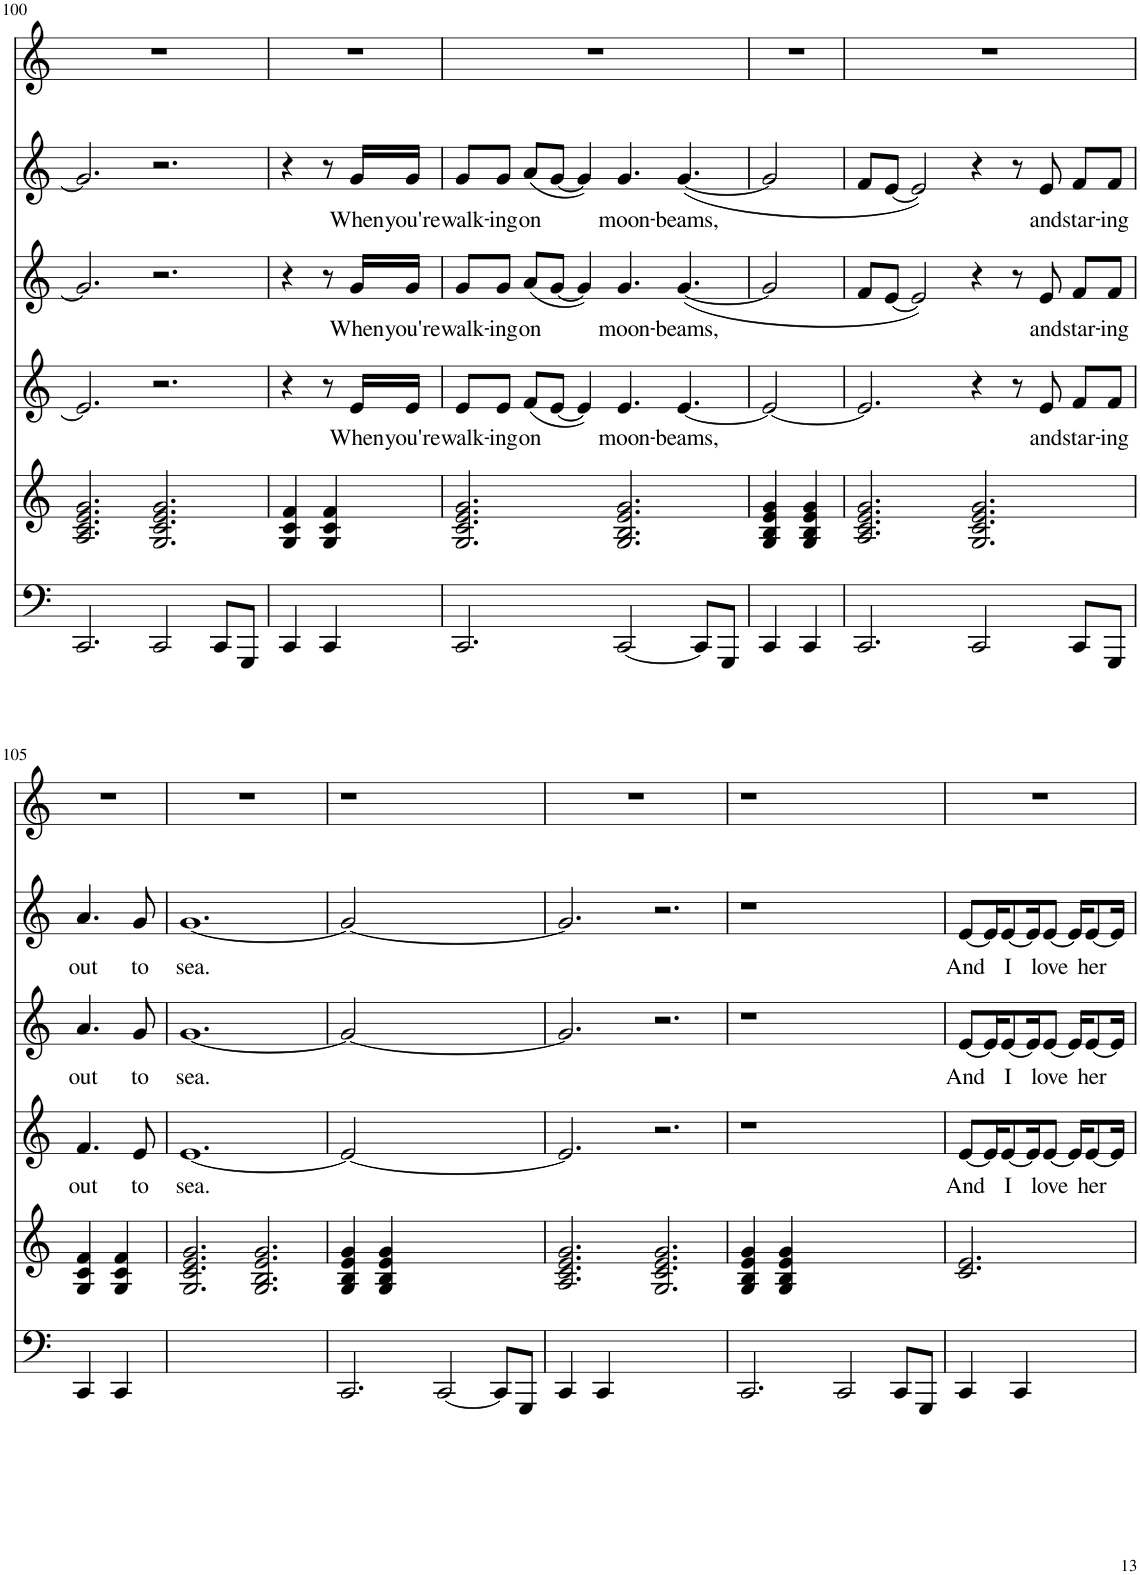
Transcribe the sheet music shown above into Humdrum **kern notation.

**kern	**kern	**kern	**text	**kern	**text	**kern	**text	**kern
*part6	*part5	*part4	*part4	*part3	*part3	*part2	*part2	*part1
*staff6	*staff5	*staff4	*staff4	*staff3	*staff3	*staff2	*staff2	*staff1
*I"Piano	*I"Piano	*I"Alto	*	*I"Soprano II	*	*I"Soprano	*	*I"Solo
*I'Pno	*I'Pno	*	*	*	*	*	*	*
!!LO:PB:g=z
*clefF4	*clefG2	*clefG2	*	*clefG2	*	*clefG2	*	*clefG2
*k[]	*k[]	*k[]	*	*k[]	*	*k[]	*	*k[]
*M4/4	*M4/4	*M4/4	*	*M4/4	*	*M4/4	*	*M6/4
=100	=100	=100	=100	=100	=100	=100	=100	=100
2.CC/	2.A/ 2.c/ 2.e/ 2.g/	2.e/]	.	2.g/]	.	2.g/]	.	1.r
[4CC/	[4G/ [4c/ [4e/ [4g/	4r	.	4r	.	4r	.	.
4ryy	2ryy	2ryy	.	2ryy	.	2ryy	.	.
8CC/L	.	.	.	.	.	.	.	.
8GGG/J	.	.	.	.	.	.	.	.
=101	=101	=101	=101	=101	=101	=101	=101	=101
4CC/	4G/ 4c/ 4f/	4r	.	4r	.	4r	.	1.r
4CC/]	2G/] 2c/] 2e/] 2g/]	2r	.	2r	.	2r	.	.
4CC/	.	.	.	.	.	.	.	.
2.ryy	4G/ 4c/ 4f/	8r	.	8r	.	8r	.	.
!	!	!	!LO:LY:b	!	!LO:LY:b	!	!LO:LY:b	!
.	.	16e/LL	When	16g/LL	When	16g/LL	When	.
!	!	!	!LO:LY:b	!	!LO:LY:b	!	!LO:LY:b	!
.	.	16e/JJ	you're	16g/JJ	you're	16g/JJ	you're	.
.	2ryy	2ryy	.	2ryy	.	2ryy	.	.
=102	=102	=102	=102	=102	=102	=102	=102	=102
!	!	!	!LO:LY:b	!	!LO:LY:b	!	!LO:LY:b	!
2.CC/	2.G/ 2.c/ 2.e/ 2.g/	8e/L	walk-	8g/L	walk-	8g/L	walk-	1.r
!	!	!	!LO:LY:b	!	!LO:LY:b	!	!LO:LY:b	!
.	.	8e/J	-ing	8g/J	-ing	8g/J	-ing	.
!	!	!	!LO:LY:b	!	!LO:LY:b	!	!LO:LY:b	!
.	.	(8f/L	on	(8a/L	on	(8a/L	on	.
.	.	[8e/J	.	[8g/J	.	[8g/J	.	.
.	.	4e/])	.	4g/])	.	4g/])	.	.
!	!	!	!LO:LY:b	!	!LO:LY:b	!	!LO:LY:b	!
[4CC/	[4G/ [4B/ [4e/ [4g/	[4e/	moon-	[4g/	moon-	[4g/	moon-	.
4ryy	2ryy	8ryy	.	8ryy	.	8ryy	.	.
!	!	!	!LO:LY:b	!	!LO:LY:b	!	!LO:LY:b	!
.	.	[4.e/	-beams,	([4.g/	-beams,	([4.g/	-beams,	.
8CC/L]	.	.	.	.	.	.	.	.
8GGG/J	.	.	.	.	.	.	.	.
=103	=103	=103	=103	=103	=103	=103	=103	=103
4CC/	4G/ 4B/ 4e/ 4g/	2e/_	.	2g/]	.	2g/]	.	1.r
4CC/_	2G/] 2B/] 2e/] 2g/]	.	.	.	.	.	.	.
4CC/	.	8e/]	.	8g/]	.	8g/]	.	.
.	.	2..ryy	.	2..ryy	.	2..ryy	.	.
2.ryy	4G/ 4B/ 4e/ 4g/	.	.	.	.	.	.	.
.	2ryy	.	.	.	.	.	.	.
=104	=104	=104	=104	=104	=104	=104	=104	=104
2.CC/	2.A/ 2.c/ 2.e/ 2.g/	2.e/]	.	8f/L	.	8f/L	.	1.r
.	.	.	.	[8e/J	.	[8e/J	.	.
.	.	.	.	2e/])	.	2e/])	.	.
[4CC/	[4G/ [4c/ [4e/ [4g/	4r	.	4r	.	4r	.	.
4ryy	2ryy	8r	.	8r	.	8r	.	.
!	!	!	!LO:LY:b	!	!LO:LY:b	!	!LO:LY:b	!
.	.	8e/	and	8e/	and	8e/	and	.
!	!	!	!LO:LY:b	!	!LO:LY:b	!	!LO:LY:b	!
8CC/L	.	8f/L	star-	8f/L	star-	8f/L	star-	.
!	!	!	!LO:LY:b	!	!LO:LY:b	!	!LO:LY:b	!
8GGG/J	.	8f/J	-ing	8f/J	-ing	8f/J	-ing	.
!!LO:LB:g=z
=105	=105	=105	=105	=105	=105	=105	=105	=105
!	!	!	!LO:LY:b	!	!LO:LY:b	!	!LO:LY:b	!
4CC/	4G/ 4c/ 4f/	4.f/	out	4.a/	out	4.a/	out	1.r
4CC/]	2G/] 2c/] 2e/] 2g/]	.	.	.	.	.	.	.
!	!	!	!LO:LY:b	!	!LO:LY:b	!	!LO:LY:b	!
.	.	8e/	to	8g/	to	8g/	to	.
4CC/	.	1ryy	.	1ryy	.	1ryy	.	.
2.ryy	4G/ 4c/ 4f/	.	.	.	.	.	.	.
.	2ryy	.	.	.	.	.	.	.
=106	=106	=106	=106	=106	=106	=106	=106	=106
!	!	!	!LO:LY:b	!	!LO:LY:b	!	!LO:LY:b	!
1ryy	2.G/ 2.c/ 2.e/ 2.g/	[1e	sea.	[1g	sea.	[1g	sea.	1.r
.	[4G/ [4B/ [4e/ [4g/	.	.	.	.	.	.	.
2ryy	2ryy	2ryy	.	2ryy	.	2ryy	.	.
=107	=107	=107	=107	=107	=107	=107	=107	=107
2.CC/	4G/ 4B/ 4e/ 4g/	2e/_	.	2g/_	.	2g/_	.	1r
.	2G/] 2B/] 2e/] 2g/]	.	.	.	.	.	.	.
.	.	2e_	.	2g_	.	2g_	.	.
[4CC/	4G/ 4B/ 4e/ 4g/	.	.	.	.	.	.	.
4ryy	2ryy	2ryy	.	2ryy	.	2ryy	.	2ryy
8CC/L]	.	.	.	.	.	.	.	.
8GGG/J	.	.	.	.	.	.	.	.
=108	=108	=108	=108	=108	=108	=108	=108	=108
4CC/	2.A/ 2.c/ 2.e/ 2.g/	2.e/]	.	2.g/]	.	2.g/]	.	1.r
4CC/_	.	.	.	.	.	.	.	.
4CC/	.	.	.	.	.	.	.	.
2ryy	2ryy	2ryy	.	2ryy	.	2ryy	.	.
4ryy	[4G/ [4c/ [4e/ [4g/	4r	.	4r	.	4r	.	.
=109	=109	=109	=109	=109	=109	=109	=109	=109
2.CC/	4G/ 4B/ 4e/ 4g/	1r	.	1r	.	1r	.	1r
.	2G/] 2c/] 2e/] 2g/]	.	.	.	.	.	.	.
2ryy	4G/ 4B/ 4e/ 4g/	.	.	.	.	.	.	.
.	2ryy	2r	.	2r	.	2r	.	2ryy
[4CC/	.	.	.	.	.	.	.	.
8CC/L	2ryy	2ryy	.	2ryy	.	2ryy	.	2ryy
8GGG/J	.	.	.	.	.	.	.	.
4ryy	.	.	.	.	.	.	.	.
=110	=110	=110	=110	=110	=110	=110	=110	=110
!	!	!	!LO:LY:b	!	!LO:LY:b	!	!LO:LY:b	!
4CC/	2.c/ 2.e/	[8e/L	And	[8e/L	And	[8e/L	And	1.r
.	.	16e/K]	.	16e/K]	.	16e/K]	.	.
!	!	!	!LO:LY:b	!	!LO:LY:b	!	!LO:LY:b	!
.	.	[8e/	I	[8e/	I	[8e/	I	.
4CC/]	.	.	.	.	.	.	.	.
.	.	16e/K]	.	16e/K]	.	16e/K]	.	.
!	!	!	!LO:LY:b	!	!LO:LY:b	!	!LO:LY:b	!
.	.	[8e/J	love	[8e/J	love	[8e/J	love	.
4CC/	.	16e/KL]	.	16e/KL]	.	16e/KL]	.	.
!	!	!	!LO:LY:b	!	!LO:LY:b	!	!LO:LY:b	!
.	.	[8e/	her	[8e/	her	[8e/	her	.
.	.	16e/Jk]	.	16e/Jk]	.	16e/Jk]	.	.
4ryy	2ryy	2.ryy	.	2.ryy	.	2.ryy	.	.
2ryy	.	.	.	.	.	.	.	.
.	4ryy	.	.	.	.	.	.	.
=	=	=	=	=	=	=	=	=
*-	*-	*-	*-	*-	*-	*-	*-	*-
